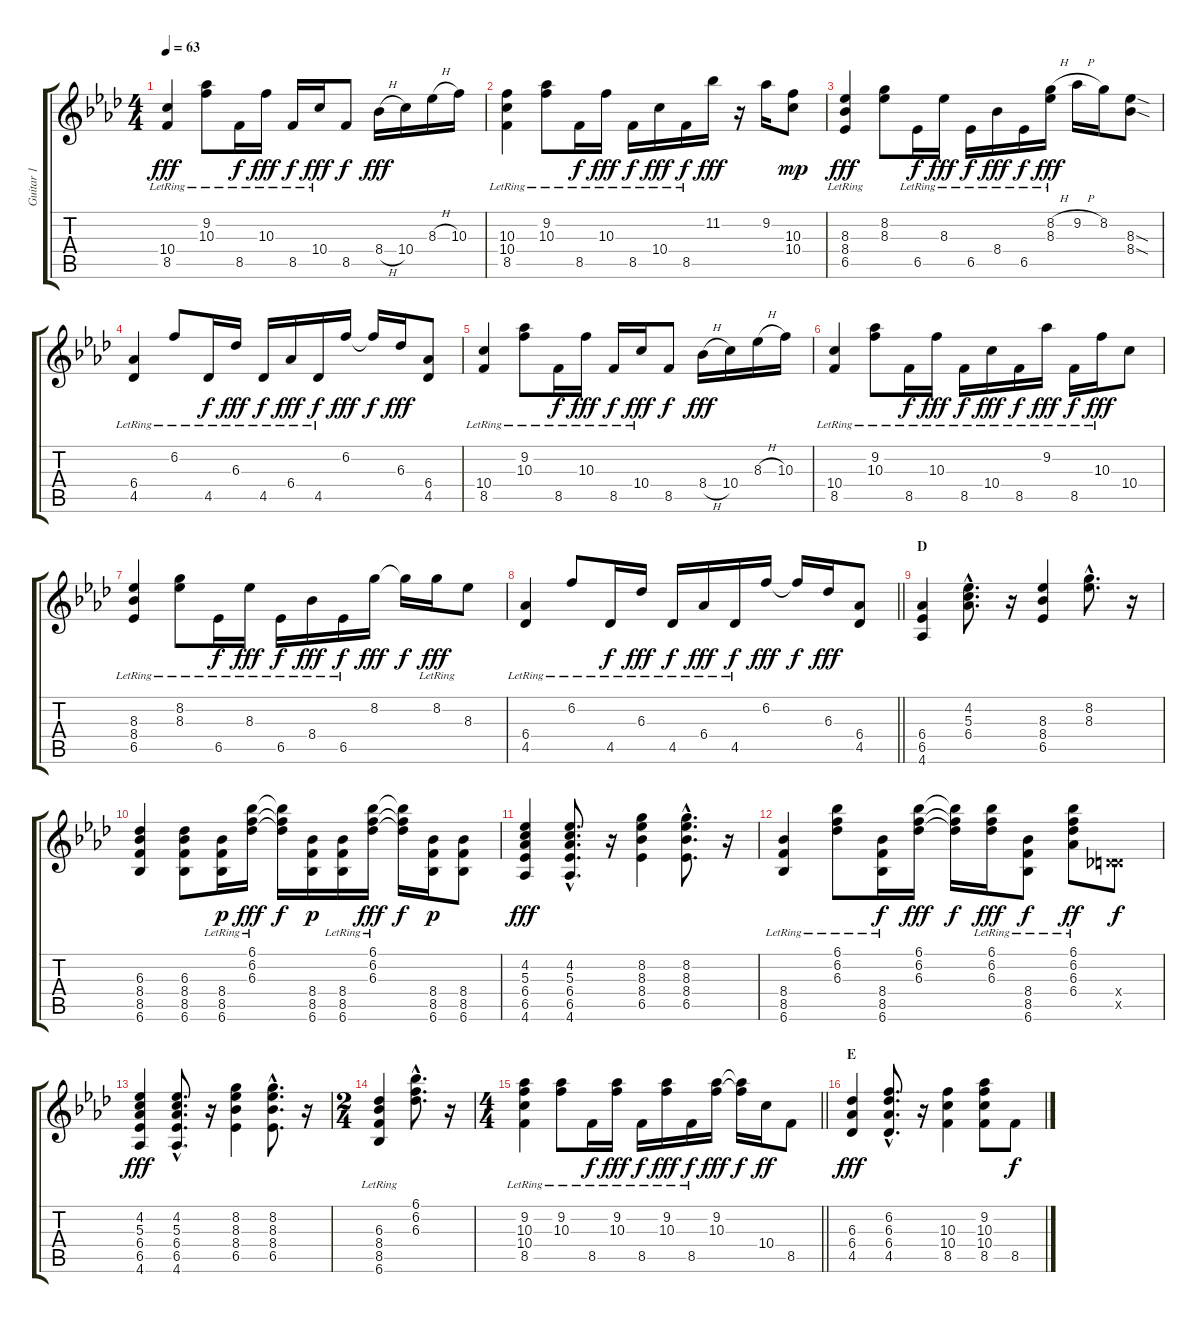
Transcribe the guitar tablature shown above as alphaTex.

\track ("Guitar 1" "Guitar 1") {instrument electricguitarjazz}
\staff {score tabs}
\tuning (E4 B3 G3 D3 A2 E2) {hide}
\ts (4 4)
\tempo 63
\clef g2
\ks fminor
(10.4{lr} 8.5{lr}).4{dy fff} (9.2{lr} 10.3{lr}).8 8.5{lr}.16{dy f} 10.3{lr}.16{dy fff} 8.5{lr}.16{dy f} 10.4{lr}.16{dy fff} 8.5.8{dy f} 8.4{h}.16{dy fff} 10.4.16 8.3{h}.16 10.3.16 |
(10.3 10.4{lr} 8.5{lr}).4 (9.2{lr} 10.3{lr}).8 8.5{lr}.16{dy f} 10.3{lr}.16{dy fff} 8.5{lr}.16{dy f} 10.4{lr}.16{dy fff} 8.5{lr}.16{dy f} 11.2.16{dy fff} r.16 9.2.16 (10.3 10.4).8{dy mp} |
(8.3 8.4{lr} 6.5{lr}).4{dy fff} (8.2 8.3).8 6.5{lr}.16{dy f} 8.3{lr}.16{dy fff} 6.5{lr}.16{dy f} 8.4{lr}.16{dy fff} 6.5{lr}.16{dy f} (8.2{h} 8.3{lr}).16{dy fff} 9.2{h}.16 8.2.16 (8.3{sod} 8.4{sod}).8 |
(6.4{lr} 4.5{lr}).4 6.2{lr}.8 4.5{lr}.16{dy f} 6.3{lr}.16{dy fff} 4.5{lr}.16{dy f} 6.4{lr}.16{dy fff} 4.5{lr}.16{dy f} 6.2.16{dy fff} 6.2{t}.16{dy f} 6.3.16{dy fff} (6.4 4.5).8 |
(10.4{lr} 8.5{lr}).4 (9.2{lr} 10.3{lr}).8 8.5{lr}.16{dy f} 10.3{lr}.16{dy fff} 8.5{lr}.16{dy f} 10.4{lr}.16{dy fff} 8.5.8{dy f} 8.4{h}.16{dy fff} 10.4.16 8.3{h}.16 10.3.16 |
(10.4{lr} 8.5{lr}).4 (9.2{lr} 10.3{lr}).8 8.5{lr}.16{dy f} 10.3{lr}.16{dy fff} 8.5{lr}.16{dy f} 10.4{lr}.16{dy fff} 8.5{lr}.16{dy f} 9.2{lr}.16{dy fff} 8.5{lr}.16{dy f} 10.3{lr}.16{dy fff} 10.4.8 |
(8.3 8.4{lr} 6.5{lr}).4 (8.2{lr} 8.3{lr}).8 6.5{lr}.16{dy f} 8.3{lr}.16{dy fff} 6.5{lr}.16{dy f} 8.4{lr}.16{dy fff} 6.5{lr}.16{dy f} 8.2.16{dy fff} 8.2{t}.16{dy f} 8.2{lr}.16{dy fff} 8.3.8 |
\barLineRight lightlight
(6.4{lr} 4.5{lr}).4 6.2{lr}.8 4.5{lr}.16{dy f} 6.3{lr}.16{dy fff} 4.5{lr}.16{dy f} 6.4{lr}.16{dy fff} 4.5{lr}.16{dy f} 6.2.16{dy fff} 6.2{t}.16{dy f} 6.3.16{dy fff} (6.4 4.5).8 |
\section ("" "D")
(6.4 6.5 4.6).4 (4.2{hac} 5.3{hac} 6.4{hac}).8{d} r.16 (8.3 8.4 6.5).4 (8.2{hac} 8.3{hac}).8{d} r.16 |
(6.3 8.4 8.5 6.6).4 (6.3 8.4 8.5 6.6).8 (8.4{lr} 8.5{lr} 6.6{lr}).16{dy p} (6.1{lr} 6.2{lr} 6.3{lr}).16{dy fff} (6.1{t} 6.2{t} 6.3{t}).16{dy f} (8.4 8.5 6.6).16{dy p} (8.4{lr} 8.5{lr} 6.6{lr}).16 (6.1{lr} 6.2{lr} 6.3{lr}).16{dy fff} (6.1{t} 6.2{t} 6.3{t}).16{dy f} (8.4 8.5 6.6).16{dy p} (8.4 8.5 6.6).8 |
(4.2 5.3 6.4 6.5 4.6).4{dy fff} (4.2{hac} 5.3{hac} 6.4{hac} 6.5{hac} 4.6{hac}).8{d} r.16 (8.2 8.3 8.4 6.5).4 (8.2{hac} 8.3{hac} 8.4{hac} 6.5{hac}).8{d} r.16 |
(8.4{lr} 8.5{lr} 6.6).4 (6.1{lr} 6.2{lr} 6.3{lr}).8 (8.4{lr} 8.5{lr} 6.6).16{dy f} (6.1 6.2 6.3).16{dy fff} (6.1{t} 6.2{t} 6.3{t}).16{dy f} (6.1{lr} 6.2{lr} 6.3{lr}).16{dy fff} (8.4{lr} 8.5{lr} 6.6).8{dy f} (6.1{lr} 6.2{lr} 6.3{lr} 6.4{lr}).8{dy ff} (0.4{x} 4.5{x}).8{dy f} |
(4.2 5.3 6.4 6.5 4.6).4{dy fff} (4.2{hac} 5.3{hac} 6.4{hac} 6.5{hac} 4.6{hac}).8{d} r.16 (8.2 8.3 8.4 6.5).4 (8.2{hac} 8.3{hac} 8.4{hac} 6.5{hac}).8{d} r.16 |
\ts (2 4)
(6.3 8.4{lr} 8.5{lr} 6.6).4 (6.1{hac} 6.2{hac} 6.3{hac}).8{d} r.16 |
\ts (4 4)
\barLineRight lightlight
(9.2 10.3 10.4{lr} 8.5{lr}).4 (9.2{lr} 10.3{lr}).8 8.5{lr}.16{dy f} (9.2{lr} 10.3{lr}).16{dy fff} 8.5{lr}.16{dy f} (9.2{lr} 10.3{lr}).16{dy fff} 8.5{lr}.16{dy f} (9.2 10.3).16{dy fff} (9.2{t} 10.3{t}).16{dy f} 10.4.16{dy ff} 8.5.8 |
\section ("" "E")
(6.3 6.4 4.5).4{dy fff} (6.2{hac} 6.3{hac} 6.4{hac} 4.5{hac}).8{d} r.16 (10.3 10.4 8.5).4 (9.2 10.3 10.4 8.5).8 8.5{ss}.8{dy f}
